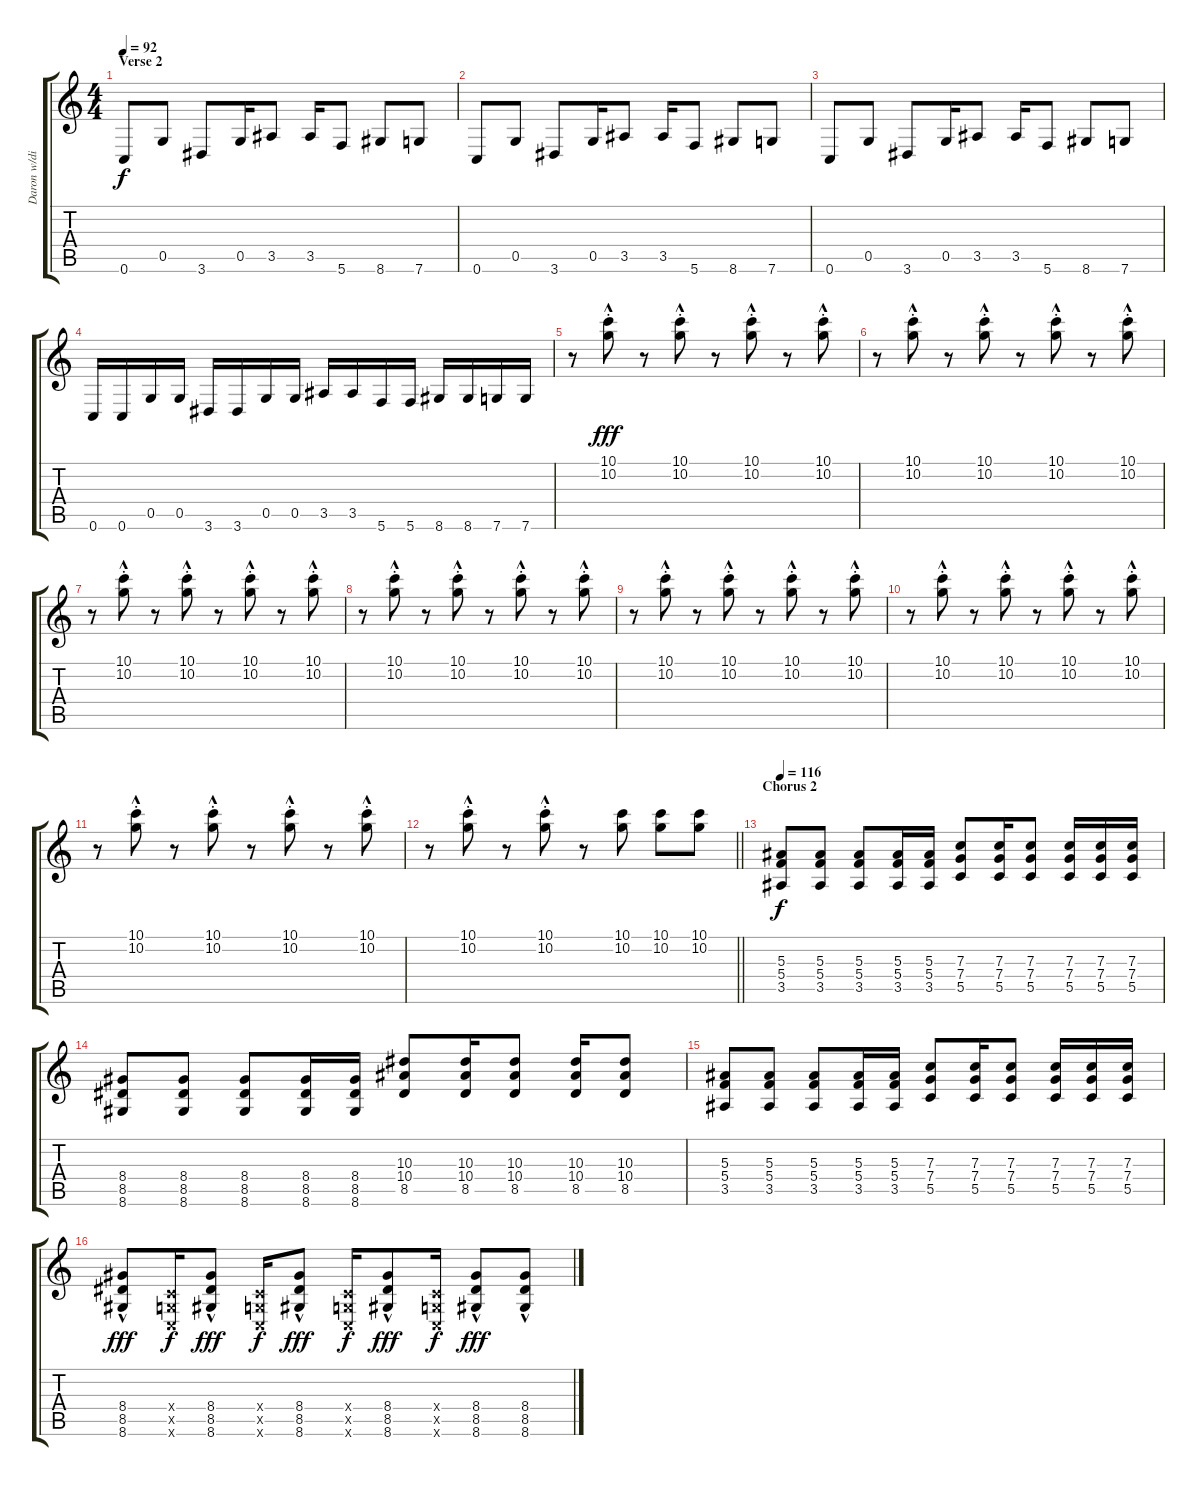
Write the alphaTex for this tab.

\track ("Daron w/distortion" "Daron w/di") {instrument overdrivenguitar}
\staff {score tabs}
\tuning (D4 A3 F3 C3 G2 C2) {hide}
\ts (4 4)
\section ("" "Verse 2")
\tempo 92
\clef g2
\ks c
0.6.8{dy f} 0.5.8 3.6.8 0.5.16 3.5.8 3.5.16 5.6.8 8.6.8 7.6.8 |
0.6.8 0.5.8 3.6.8 0.5.16 3.5.8 3.5.16 5.6.8 8.6.8 7.6.8 |
0.6.8 0.5.8 3.6.8 0.5.16 3.5.8 3.5.16 5.6.8 8.6.8 7.6.8 |
0.6.16 0.6.16 0.5.16 0.5.16 3.6.16 3.6.16 0.5.16 0.5.16 3.5.16 3.5.16 5.6.16 5.6.16 8.6.16 8.6.16 7.6.16 7.6.16 |
r.8 (10.1{hac st} 10.2{hac st}).8{dy fff} r.8 (10.1{hac st} 10.2{hac st}).8 r.8 (10.1{hac st} 10.2{hac st}).8 r.8 (10.1{hac st} 10.2{hac st}).8 |
r.8 (10.1{hac st} 10.2{hac st}).8 r.8 (10.1{hac st} 10.2{hac st}).8 r.8 (10.1{hac st} 10.2{hac st}).8 r.8 (10.1{hac st} 10.2{hac st}).8 |
r.8 (10.1{hac st} 10.2{hac st}).8 r.8 (10.1{hac st} 10.2{hac st}).8 r.8 (10.1{hac st} 10.2{hac st}).8 r.8 (10.1{hac st} 10.2{hac st}).8 |
r.8 (10.1{hac st} 10.2{hac st}).8 r.8 (10.1{hac st} 10.2{hac st}).8 r.8 (10.1{hac st} 10.2{hac st}).8 r.8 (10.1{hac st} 10.2{hac st}).8 |
r.8 (10.1{hac st} 10.2{hac st}).8 r.8 (10.1{hac st} 10.2{hac st}).8 r.8 (10.1{hac st} 10.2{hac st}).8 r.8 (10.1{hac st} 10.2{hac st}).8 |
r.8 (10.1{hac st} 10.2{hac st}).8 r.8 (10.1{hac st} 10.2{hac st}).8 r.8 (10.1{hac st} 10.2{hac st}).8 r.8 (10.1{hac st} 10.2{hac st}).8 |
r.8 (10.1{hac st} 10.2{hac st}).8 r.8 (10.1{hac st} 10.2{hac st}).8 r.8 (10.1{hac st} 10.2{hac st}).8 r.8 (10.1{hac st} 10.2{hac st}).8 |
\barLineRight lightlight
r.8 (10.1{hac st} 10.2{hac st}).8 r.8 (10.1{hac st} 10.2{hac st}).8 r.8 (10.1 10.2).8 (10.1 10.2).8 (10.1 10.2).8 |
\section ("" "Chorus 2")
\tempo 116
(5.3 5.4 3.5).8{dy f} (5.3 5.4 3.5).8 (5.3 5.4 3.5).8 (5.3 5.4 3.5).16 (5.3 5.4 3.5).16 (7.3 7.4 5.5).8 (7.3 7.4 5.5).16 (7.3 7.4 5.5).8 (7.3 7.4 5.5).16 (7.3 7.4 5.5).16 (7.3 7.4 5.5).16 |
(8.4 8.5 8.6).8 (8.4 8.5 8.6).8 (8.4 8.5 8.6).8 (8.4 8.5 8.6).16 (8.4 8.5 8.6).16 (10.3 10.4 8.5).8 (10.3 10.4 8.5).16 (10.3 10.4 8.5).8 (10.3 10.4 8.5).16 (10.3 10.4 8.5).8 |
(5.3 5.4 3.5).8 (5.3 5.4 3.5).8 (5.3 5.4 3.5).8 (5.3 5.4 3.5).16 (5.3 5.4 3.5).16 (7.3 7.4 5.5).8 (7.3 7.4 5.5).16 (7.3 7.4 5.5).8 (7.3 7.4 5.5).16 (7.3 7.4 5.5).16 (7.3 7.4 5.5).16 |
(8.4{hac} 8.5{hac} 8.6{hac}).8{dy fff} (0.4{x} 0.5{x} 0.6{x}).16{dy f} (8.4 8.5{hac} 8.6).8{dy fff} (0.4{x} 0.5{x} 0.6{x}).16{dy f} (8.4 8.5{hac} 8.6).8{dy fff} (0.4{x} 0.5{x} 0.6{x}).16{dy f} (8.4 8.5{hac} 8.6).8{dy fff} (0.4{x} 0.5{x} 0.6{x}).16{dy f} (8.4 8.5{hac} 8.6).8{dy fff} (8.4 8.5{hac} 8.6).8
